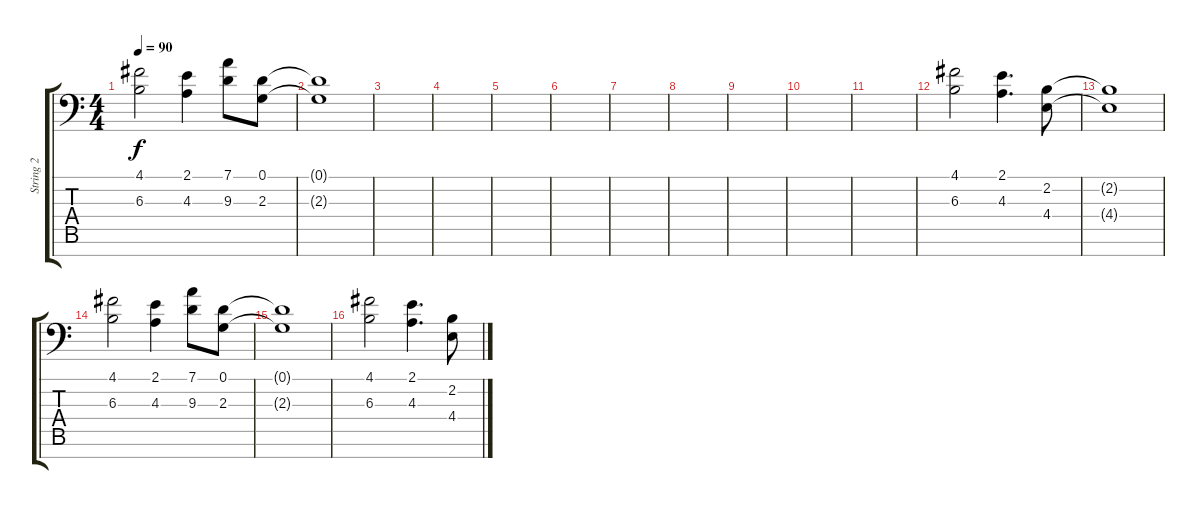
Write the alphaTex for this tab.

\track ("String 2" "String 2") {instrument stringensemble1}
\staff {score tabs}
\tuning (D4 A3 F3 C3 G2 D2 A1) {hide}
\ts (4 4)
\tempo 90
\clef f4
\ks c
(4.1 6.3).2{dy f} (2.1 4.3).4 (7.1 9.3).8 (0.1 2.3).8 |
(0.1{t} 2.3{t}).1 |
|
|
|
|
|
|
|
|
|
(4.1 6.3).2 (2.1 4.3).4{d} (2.2 4.4).8 |
(2.2{t} 4.4{t}).1 |
(4.1 6.3).2 (2.1 4.3).4 (7.1 9.3).8 (0.1 2.3).8 |
(0.1{t} 2.3{t}).1 |
(4.1 6.3).2 (2.1 4.3).4{d} (2.2 4.4).8
